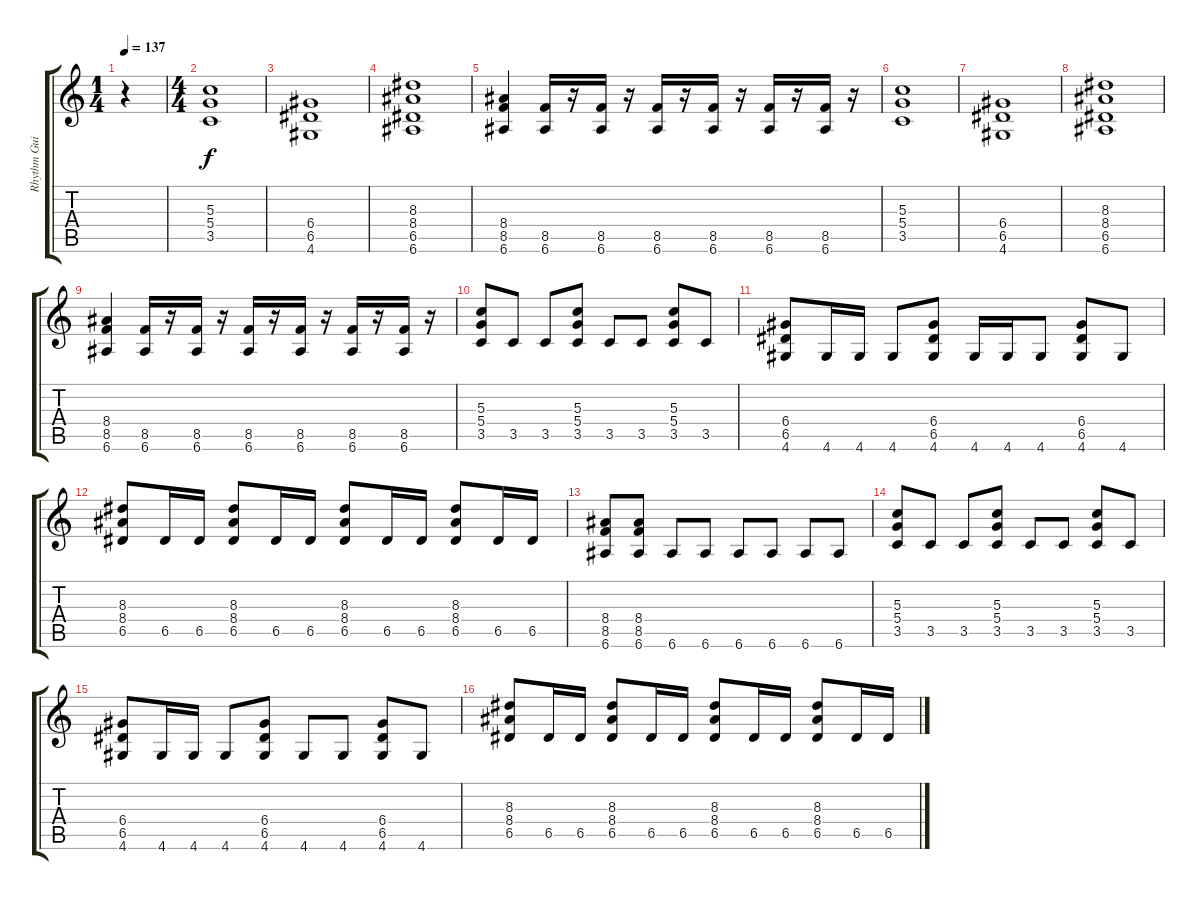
\track ("Rhythm Guitar" "Rhythm Gui") {instrument distortionguitar}
\staff {score tabs}
\tuning (E4 B3 G3 D3 A2 E2) {hide}
\ts (1 4)
\tempo 137
\clef g2
\ks c
r.4{dy f instrument distortionguitar} |
\ts (4 4)
(5.3 5.4 3.5).1 |
(6.4 6.5 4.6).1 |
(8.3 8.4 6.5 6.6).1 |
(8.4 8.5 6.6).4 (8.5 6.6).16 r.16 (8.5 6.6).16 r.16 (8.5 6.6).16 r.16 (8.5 6.6).16 r.16 (8.5 6.6).16 r.16 (8.5 6.6).16 r.16 |
(5.3 5.4 3.5).1 |
(6.4 6.5 4.6).1 |
(8.3 8.4 6.5 6.6).1 |
(8.4 8.5 6.6).4 (8.5 6.6).16 r.16 (8.5 6.6).16 r.16 (8.5 6.6).16 r.16 (8.5 6.6).16 r.16 (8.5 6.6).16 r.16 (8.5 6.6).16 r.16 |
(5.3 5.4 3.5).8 3.5.8 3.5.8 (5.3 5.4 3.5).8 3.5.8 3.5.8 (5.3 5.4 3.5).8 3.5.8 |
(6.4 6.5 4.6).8 4.6.16 4.6.16 4.6.8 (6.4 6.5 4.6).8 4.6.16 4.6.16 4.6.8 (6.4 6.5 4.6).8 4.6.8 |
(8.3 8.4 6.5).8 6.5.16 6.5.16 (8.3 8.4 6.5).8 6.5.16 6.5.16 (8.3 8.4 6.5).8 6.5.16 6.5.16 (8.3 8.4 6.5).8 6.5.16 6.5.16 |
(8.4 8.5 6.6).8 (8.4 8.5 6.6).8 6.6.8 6.6.8 6.6.8 6.6.8 6.6.8 6.6.8 |
(5.3 5.4 3.5).8 3.5.8 3.5.8 (5.3 5.4 3.5).8 3.5.8 3.5.8 (5.3 5.4 3.5).8 3.5.8 |
(6.4 6.5 4.6).8 4.6.16 4.6.16 4.6.8 (6.4 6.5 4.6).8 4.6.8 4.6.8 (6.4 6.5 4.6).8 4.6.8 |
(8.3 8.4 6.5).8 6.5.16 6.5.16 (8.3 8.4 6.5).8 6.5.16 6.5.16 (8.3 8.4 6.5).8 6.5.16 6.5.16 (8.3 8.4 6.5).8 6.5.16 6.5.16
